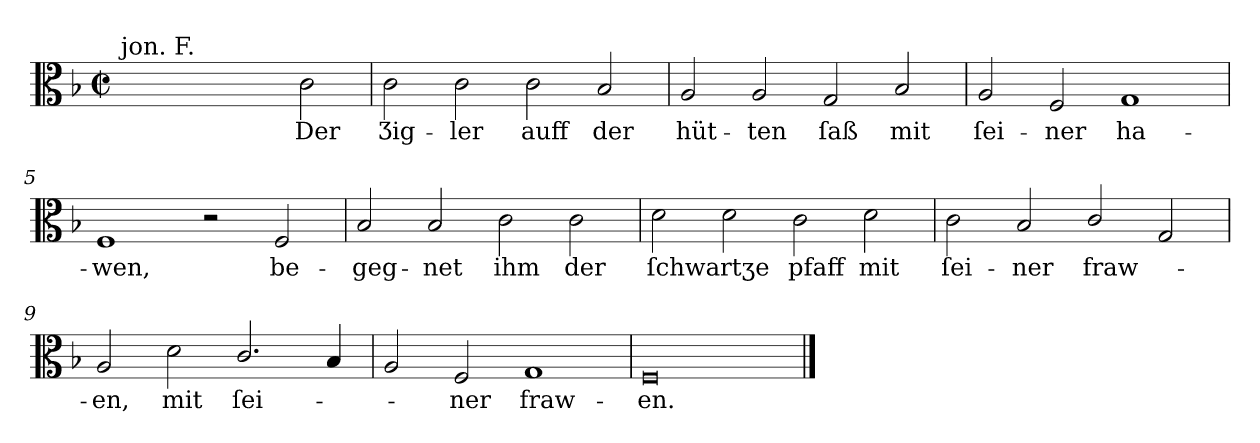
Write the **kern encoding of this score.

**kern	**text
*part1	*part1
*staff1	*staff1
*clefC3	*
*k[b-]	*
*F:ion	*
*M4/2	*
*met(c|)	*
=1	=1
!LO:TX:a:t=jon. F.	!
1ryy	.
2ryy	.
2c	Der
=2	=2
2c	Ʒig-
2c	-ler
2c	auff
2B-	der
=3	=3
2A	hüt-
2A	-ten
2G	ſaß
2B-	mit
=4	=4
2A	ſei-
2F	-ner
1G	ha-
=5	=5
1F	-wen,
2r	.
2F	be-
=6	=6
2B-	-geg-
2B-	-net
2c	ihm
2c	der
=7	=7
2d	ſchwartʒe
2d	.
2c	pfaff
2d	mit
=8	=8
2c	ſei-
2B-	-ner
2c/	fraw-
2G	.
=9	=9
2A	-en,
2d	mit
2.c/	ſei-
4B-	.
=10	=10
2A	.
2F	-ner
1G	fraw-
=11	=11
0F/	-en.
==	==
*-	*-
